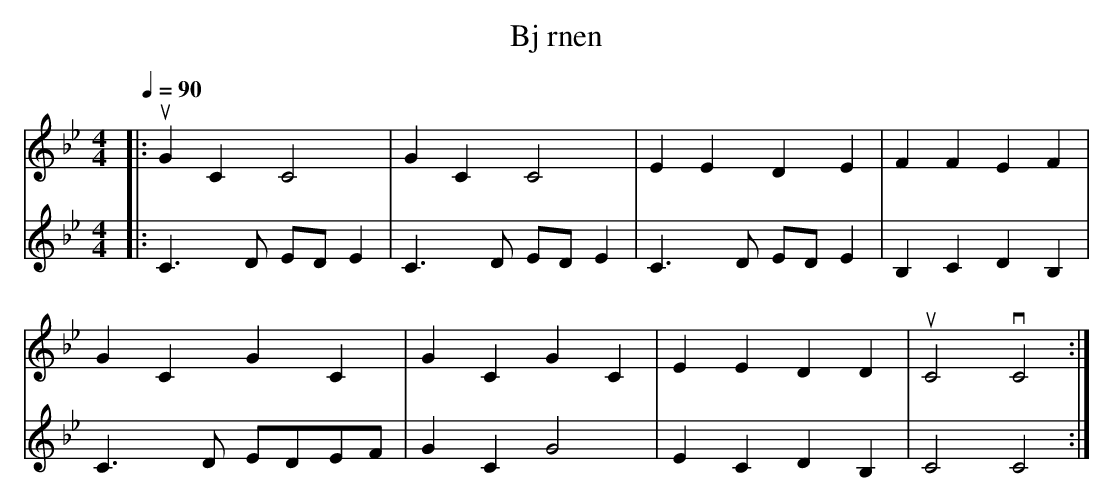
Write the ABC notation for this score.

X:1
T: Bj rnen
M: 4/4
L: 1/4
N :N¡gon som vet mer?
Q: 90
K: Bb
[V:1] [|: uGC C2 | GC C2 | EE DE | FF EF |
[V:2] [|: C3/2D/2 E/2D/2 E | C3/2D/2 E/2D/2 E | C3/2D/2 E/2D/2 E | B,C DB, |
[V:1] GC GC | GC GC | EE DD | uC2 vC2 :|]
[V:2] C3/2D/2 E/2D/2E/2F/2 | GC G2 | EC DB, | C2 C2 :|]
